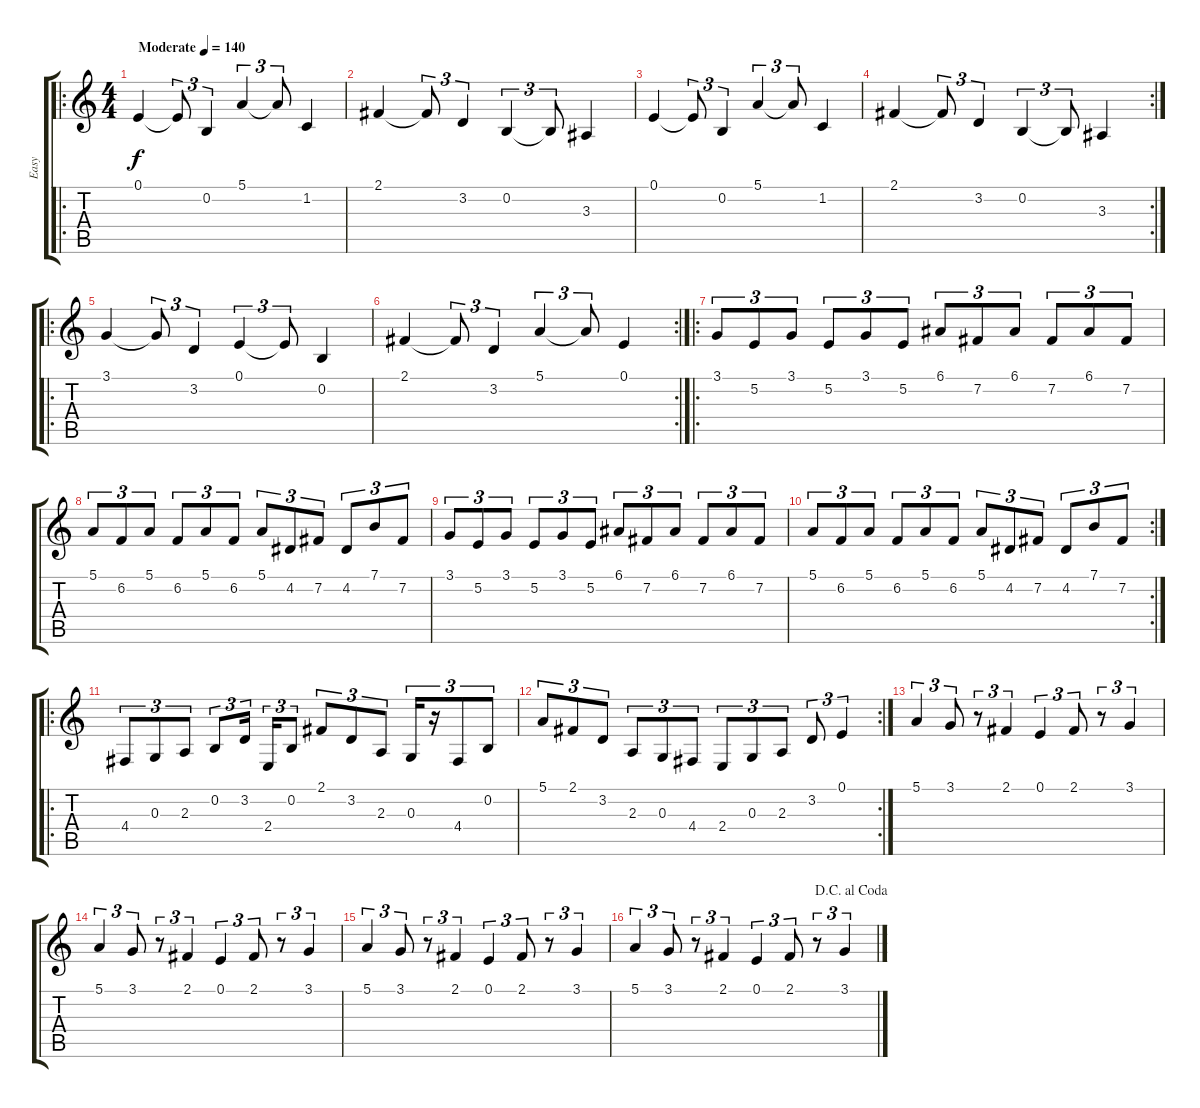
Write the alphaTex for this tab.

\track ("Easy" "Easy") {instrument electricgrandpiano}
\staff {score tabs}
\tuning (E4 B3 G3 D3 A2 E2) {hide}
\ro
\ts (4 4)
\tempo (140 "Moderate")
\clef g2
\ks c
0.1.4{dy f instrument electricgrandpiano} 0.1{t}.8{tu (3 2)} 0.2.4{tu (3 2)} 5.1.4{tu (3 2)} 5.1{t}.8{tu (3 2)} 1.2.4 |
2.1.4 2.1{t}.8{tu (3 2)} 3.2.4{tu (3 2)} 0.2.4{tu (3 2)} 0.2{t}.8{tu (3 2)} 3.3.4 |
0.1.4 0.1{t}.8{tu (3 2)} 0.2.4{tu (3 2)} 5.1.4{tu (3 2)} 5.1{t}.8{tu (3 2)} 1.2.4 |
\rc 2
2.1.4 2.1{t}.8{tu (3 2)} 3.2.4{tu (3 2)} 0.2.4{tu (3 2)} 0.2{t}.8{tu (3 2)} 3.3.4 |
\ro
3.1.4 3.1{t}.8{tu (3 2)} 3.2.4{tu (3 2)} 0.1.4{tu (3 2)} 0.1{t}.8{tu (3 2)} 0.2.4 |
\rc 2
2.1.4 2.1{t}.8{tu (3 2)} 3.2.4{tu (3 2)} 5.1.4{tu (3 2)} 5.1{t}.8{tu (3 2)} 0.1.4 |
\ro
3.1.8{tu (3 2)} 5.2.8{tu (3 2)} 3.1.8{tu (3 2)} 5.2.8{tu (3 2)} 3.1.8{tu (3 2)} 5.2.8{tu (3 2)} 6.1.8{tu (3 2)} 7.2.8{tu (3 2)} 6.1.8{tu (3 2)} 7.2.8{tu (3 2)} 6.1.8{tu (3 2)} 7.2.8{tu (3 2)} |
5.1.8{tu (3 2)} 6.2.8{tu (3 2)} 5.1.8{tu (3 2)} 6.2.8{tu (3 2)} 5.1.8{tu (3 2)} 6.2.8{tu (3 2)} 5.1.8{tu (3 2)} 4.2.8{tu (3 2)} 7.2.8{tu (3 2)} 4.2.8{tu (3 2)} 7.1.8{tu (3 2)} 7.2.8{tu (3 2)} |
3.1.8{tu (3 2)} 5.2.8{tu (3 2)} 3.1.8{tu (3 2)} 5.2.8{tu (3 2)} 3.1.8{tu (3 2)} 5.2.8{tu (3 2)} 6.1.8{tu (3 2)} 7.2.8{tu (3 2)} 6.1.8{tu (3 2)} 7.2.8{tu (3 2)} 6.1.8{tu (3 2)} 7.2.8{tu (3 2)} |
\rc 2
5.1.8{tu (3 2)} 6.2.8{tu (3 2)} 5.1.8{tu (3 2)} 6.2.8{tu (3 2)} 5.1.8{tu (3 2)} 6.2.8{tu (3 2)} 5.1.8{tu (3 2)} 4.2.8{tu (3 2)} 7.2.8{tu (3 2)} 4.2.8{tu (3 2)} 7.1.8{tu (3 2)} 7.2.8{tu (3 2)} |
\ro
4.4.8{tu (3 2)} 0.3.8{tu (3 2)} 2.3.8{tu (3 2)} 0.2.8{tu (3 2)} 3.2.16{tu (3 2) beam splitsecondary} 2.4.16{tu (3 2)} 0.2.8{tu (3 2)} 2.1.8{tu (3 2)} 3.2.8{tu (3 2)} 2.3.8{tu (3 2)} 0.3.16{tu (3 2)} r.16{tu (3 2)} 4.4.8{tu (3 2)} 0.2.8{tu (3 2)} |
\rc 2
5.1.8{tu (3 2)} 2.1.8{tu (3 2)} 3.2.8{tu (3 2)} 2.3.8{tu (3 2)} 0.3.8{tu (3 2)} 4.4.8{tu (3 2)} 2.4.8{tu (3 2)} 0.3.8{tu (3 2)} 2.3.8{tu (3 2)} 3.2.8{tu (3 2)} 0.1.4{tu (3 2)} |
5.1.4{tu (3 2)} 3.1.8{tu (3 2)} r.8{tu (3 2)} 2.1.4{tu (3 2)} 0.1.4{tu (3 2)} 2.1.8{tu (3 2)} r.8{tu (3 2)} 3.1.4{tu (3 2)} |
5.1.4{tu (3 2)} 3.1.8{tu (3 2)} r.8{tu (3 2)} 2.1.4{tu (3 2)} 0.1.4{tu (3 2)} 2.1.8{tu (3 2)} r.8{tu (3 2)} 3.1.4{tu (3 2)} |
5.1.4{tu (3 2)} 3.1.8{tu (3 2)} r.8{tu (3 2)} 2.1.4{tu (3 2)} 0.1.4{tu (3 2)} 2.1.8{tu (3 2)} r.8{tu (3 2)} 3.1.4{tu (3 2)} |
\jump dacapoalcoda
5.1.4{tu (3 2)} 3.1.8{tu (3 2)} r.8{tu (3 2)} 2.1.4{tu (3 2)} 0.1.4{tu (3 2)} 2.1.8{tu (3 2)} r.8{tu (3 2)} 3.1.4{tu (3 2)}
